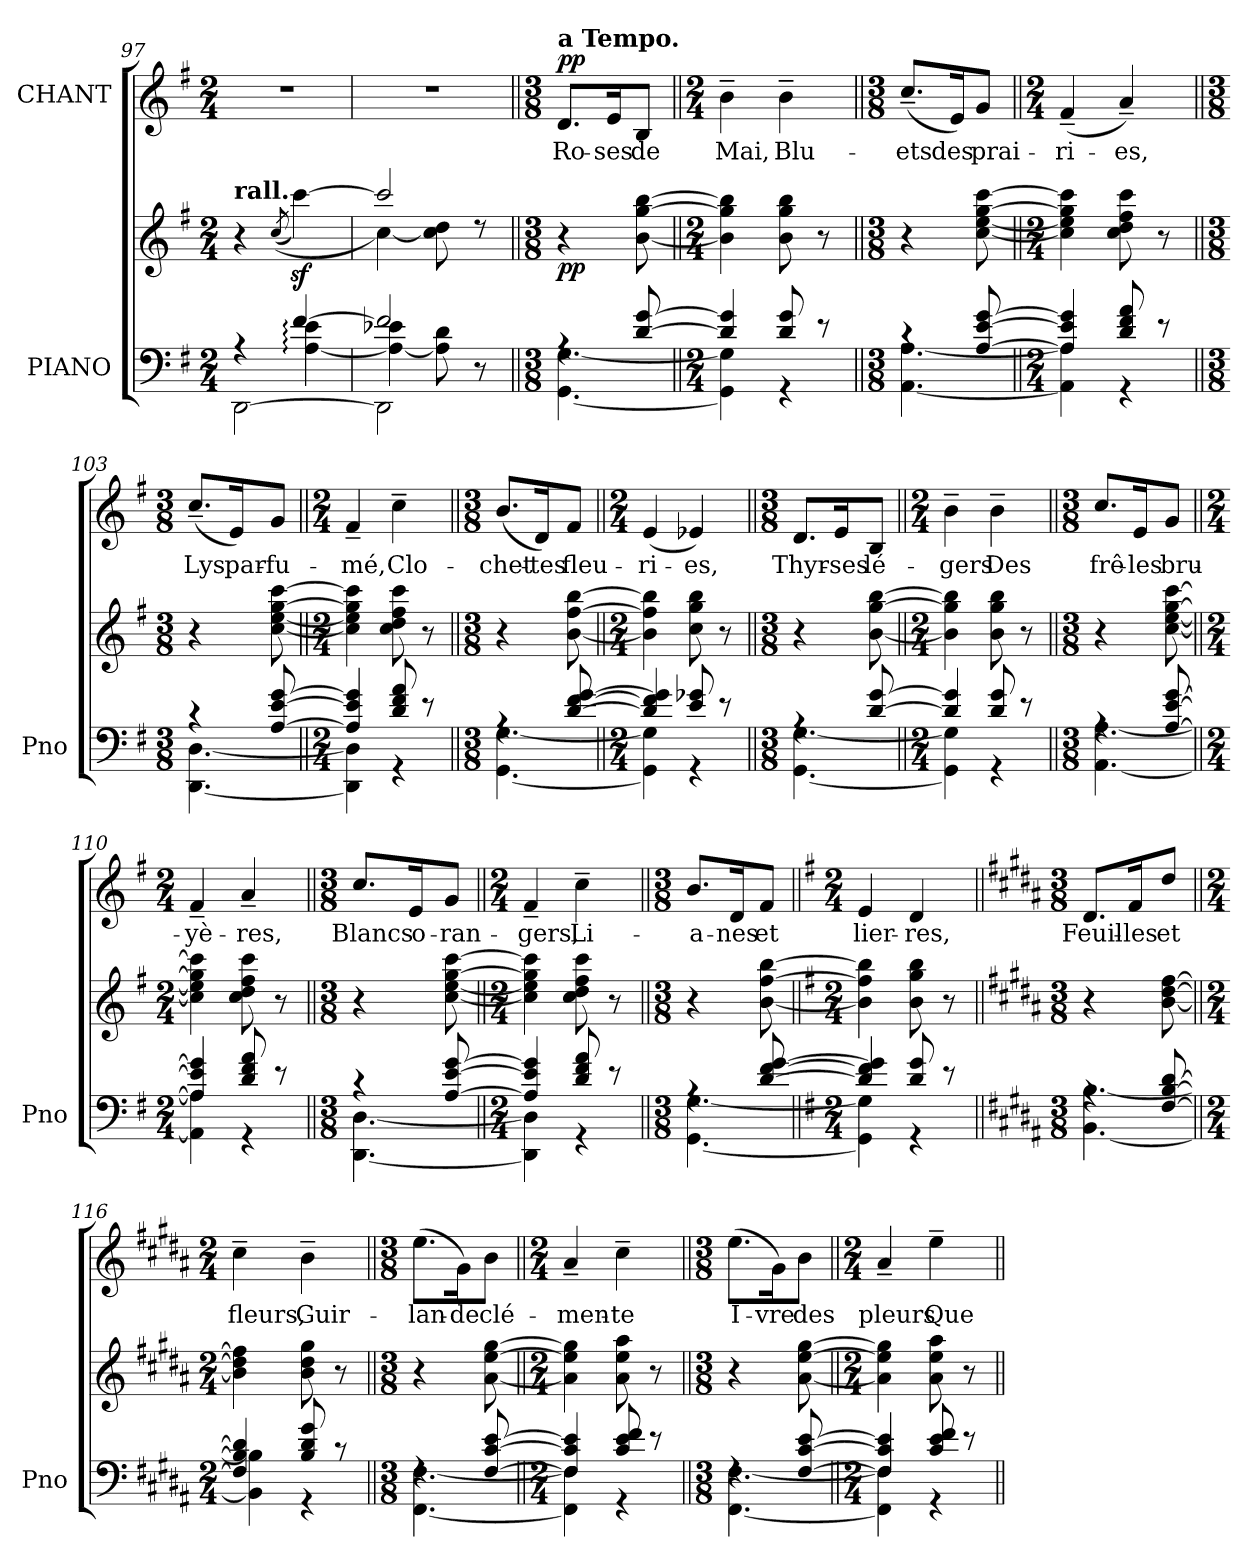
**kern	**kern	**dynam	**kern	**text	**dynam
*part2	*part2	*part2	*part1	*part1	*part1
*staff3	*staff2	*staff2/3	*staff1	*staff1	*staff1
*I"PIANO	*	*	*I"CHANT	*	*
*I'Pno	*	*	*	*	*
*clefF4	*clefG2	*	*clefG2	*	*
*k[f#]	*k[f#]	*	*k[f#]	*	*
*M2/4	*M2/4	*	*M2/4	*	*
*MM80	*MM80	*	*MM80	*	*
=97	=97	=97	=97	=97	=97
*^	*	*	*	*	*
*	*^	*	*	*	*	*
!	!	!	!LO:TX:a:B:t=rall.	!	!	!	!
4rA	4rddyy	[2DD\	4r	.	2r	.	.
.	.	.	(<(<8qcc/	.	.	.	.
[4f#/	[4A\: 4e\:	.	[4cccz<\)	.	.	.	.
=98	=98	=98	=98	=98	=98	=98	=98
*	*	*	*^	*	*	*	*
2f#/]	4A\_ 4e-X\	2DD\]	2ccc/]	[4cc\)	.	2r	.	.
.	8A\] 8d\	.	.	8cc\] 8dd\	.	.	.	.
.	8r	.	.	8rdd	.	.	.	.
*v	*v	*v	*	*	*	*	*	*
*	*v	*v	*	*	*	*
!!LO:PB:g=z
=99||	=99||	=99||	=99||	=99||	=99||
*M3/8	*M3/8	*	*M3/8	*	*
*	*	*	*MM92	*	*
*^	*^	*	*	*	*
!	!	!	!	!	!LO:TX:a:B:t=a Tempo.	!	!
!	!	!LO:TX:a:B:t=a Tempo.	!	!	!	!	!
!	!	!	!	!LO:DY:b	!	!LO:LY:b	!LO:DY:a
*	*	*v	*v	*	*	*	*
4rA	[4.GG\ [4.G\	4r	pp	8.d/L	Ro-	pp
!	!	!	!	!	!LO:LY:b	!
.	.	.	.	16e/K	-ses	.
!	!	!	!	!	!LO:LY:b	!
[8d/ [8g/	.	[8b\ [8gg\ [8bb\	.	8B/J	de	.
=100||	=100||	=100||	=100||	=100||	=100||	=100||
*M2/4	*	*M2/4	*	*M2/4	*	*
!	!	!	!	!	!LO:LY:b	!
4d/] 4g/]	4GG\] 4G\]	4b\] 4gg\] 4bb\]	.	4b~\	Mai,	.
!	!	!	!	!	!LO:LY:b	!
8d/ 8g/	4r	8b\ 8gg\ 8bb\	.	4b~\	Blu-	.
8r	.	8r	.	.	.	.
=101||	=101||	=101||	=101||	=101||	=101||	=101||
*M3/8	*	*M3/8	*	*M3/8	*	*
!	!	!	!	!	!LO:LY:b	!
4rc	[4.AA\ [4.A\	4r	.	(>8.cc~/L	-ets	.
!	!	!	!	!	!LO:LY:b	!
.	.	.	.	16e/K)	des	.
!	!	!	!	!	!LO:LY:b	!
[8A/ [8e/ [8g/	.	[8cc\ [8ee\ [8gg\ [8ccc\	.	8g/J	prai-	.
=102||	=102||	=102||	=102||	=102||	=102||	=102||
*M2/4	*	*M2/4	*	*M2/4	*	*
!	!	!	!	!	!LO:LY:b	!
4A/] 4e/] 4g/]	4AA\] 4A\]	4cc\] 4ee\] 4gg\] 4ccc\]	.	(<4f#~/	-ri-	.
!	!	!	!	!	!LO:LY:b	!
8d/ 8f#/ 8a/	4r	8cc\ 8dd\ 8ff#\ 8ccc\	.	4a~/)	-es,	.
8r	.	8r	.	.	.	.
=103||	=103||	=103||	=103||	=103||	=103||	=103||
*M3/8	*	*M3/8	*	*M3/8	*	*
!	!	!	!	!	!LO:LY:b	!
4r	[4.DD\ [4.D\	4r	.	(>8.cc~/L	Lys	.
!	!	!	!	!	!LO:LY:b	!
.	.	.	.	16e/K)	par-	.
!	!	!	!	!	!LO:LY:b	!
[8A/ [8e/ [8g/	.	[8cc\ [8ee\ [8gg\ [8ccc\	.	8g/J	-fu-	.
!!LO:LB:g=z
=104||	=104||	=104||	=104||	=104||	=104||	=104||
*M2/4	*	*M2/4	*	*M2/4	*	*
!	!	!	!	!	!LO:LY:b	!
4A/] 4e/] 4g/]	4DD\] 4D\]	4cc\] 4ee\] 4gg\] 4ccc\]	.	4f#~/	-mé,	.
!	!	!	!	!	!LO:LY:b	!
8d/ 8f#/ 8a/	4r	8cc\ 8dd\ 8ff#\ 8ccc\	.	4cc~\	Clo-	.
8r	.	8r	.	.	.	.
=105||	=105||	=105||	=105||	=105||	=105||	=105||
*M3/8	*	*M3/8	*	*M3/8	*	*
!	!	!	!	!	!LO:LY:b	!
4rA	[4.GG\ [4.G\	4r	.	(<8.b/L	-chet-	.
!	!	!	!	!	!LO:LY:b	!
.	.	.	.	16d/K)	-tes	.
!	!	!	!	!	!LO:LY:b	!
[8d/ [8f#/ [8g/	.	[8b\ [8ff#\ [8bb\	.	8f#/J	fleu-	.
=106||	=106||	=106||	=106||	=106||	=106||	=106||
*M2/4	*	*M2/4	*	*M2/4	*	*
!	!	!	!	!	!LO:LY:b	!
4d/] 4f#/] 4g/]	4GG\] 4G\]	4b\] 4ff#\] 4bb\]	.	(<4e/	-ri-	.
!	!	!	!	!	!LO:LY:b	!
8e/ 8g-X/	4r	8cc\ 8gg\ 8bb\	.	4e-X/)	-es,	.
8r	.	8r	.	.	.	.
=107||	=107||	=107||	=107||	=107||	=107||	=107||
*M3/8	*	*M3/8	*	*M3/8	*	*
!	!	!	!	!	!LO:LY:b	!
4rA	[4.GG\ [4.G\	4r	.	8.d/L	Thyr-	.
!	!	!	!	!	!LO:LY:b	!
.	.	.	.	16e/K	-ses	.
!	!	!	!LO:DY:b	!	!LO:LY:b	!
!	!	!	!LO:DY:n=1:b	!	!	!
[8d/ [8g/	.	[8b\ [8gg\ [8bb\	other-dynamics pp	8B/J	lé-	.
=108||	=108||	=108||	=108||	=108||	=108||	=108||
*M2/4	*	*M2/4	*	*M2/4	*	*
!	!	!	!	!	!LO:LY:b	!
4d/] 4g/]	4GG\] 4G\]	4b\] 4gg\] 4bb\]	.	4b~\	-gers	.
!	!	!	!	!	!LO:LY:b	!
8d/ 8g/	4r	8b\ 8gg\ 8bb\	.	4b~\	Des	.
8r	.	8r	.	.	.	.
!!LO:LB:g=z
=109||	=109||	=109||	=109||	=109||	=109||	=109||
*M3/8	*	*M3/8	*	*M3/8	*	*
!	!	!	!	!	!LO:LY:b	!
4rA	[4.AA\ [4.A\	4r	.	8.cc/L	frê-	.
!	!	!	!	!	!LO:LY:b	!
.	.	.	.	16e/K	-les	.
!	!	!	!	!	!LO:LY:b	!
[8A/ [8e/ [8g/	.	[8cc\ [8ee\ [8gg\ [8ccc\	.	8g/J	bru-	.
=110||	=110||	=110||	=110||	=110||	=110||	=110||
*M2/4	*	*M2/4	*	*M2/4	*	*
!	!	!	!	!	!LO:LY:b	!
4A/] 4e/] 4g/]	4AA\] 4A\]	4cc\] 4ee\] 4gg\] 4ccc\]	.	4f#~/	-yè-	.
!	!	!	!	!	!LO:LY:b	!
8d/ 8f#/ 8a/	4r	8cc\ 8dd\ 8ff#\ 8ccc\	.	4a~/	-res,	.
8r	.	8r	.	.	.	.
=111||	=111||	=111||	=111||	=111||	=111||	=111||
*M3/8	*	*M3/8	*	*M3/8	*	*
!	!	!	!	!	!LO:LY:b	!
4r	[4.DD\ [4.D\	4r	.	8.cc/L	Blancs	.
!	!	!	!	!	!LO:LY:b	!
.	.	.	.	16e/K	o-	.
!	!	!	!	!	!LO:LY:b	!
[8A/ [8e/ [8g/	.	[8cc\ [8ee\ [8gg\ [8ccc\	.	8g/J	-ran-	.
=112||	=112||	=112||	=112||	=112||	=112||	=112||
*M2/4	*	*M2/4	*	*M2/4	*	*
!	!	!	!	!	!LO:LY:b	!
4A/] 4e/] 4g/]	4DD\] 4D\]	4cc\] 4ee\] 4gg\] 4ccc\]	.	4f#~/	-gers,	.
!	!	!	!	!	!LO:LY:b	!
8d/ 8f#/ 8a/	4r	8cc\ 8dd\ 8ff#\ 8ccc\	.	4cc~\	Li-	.
8r	.	8r	.	.	.	.
=113||	=113||	=113||	=113||	=113||	=113||	=113||
*M3/8	*	*M3/8	*	*M3/8	*	*
!	!	!	!	!	!LO:LY:b	!
4rA	[4.GG\ [4.G\	4r	.	8.b/L	-a-	.
!	!	!	!	!	!LO:LY:b	!
.	.	.	.	16d/K	-nes	.
!	!	!	!	!	!LO:LY:b	!
[8d/ [8f#/ [8g/	.	[8b\ [8ff#\ [8bb\	.	8f#/J	et	.
!!LO:LB:g=z
=114||	=114||	=114||	=114||	=114||	=114||	=114||
*k[f#]	*	*k[f#]	*	*k[f#]	*	*
*M2/4	*	*M2/4	*	*M2/4	*	*
!	!	!	!	!	!LO:LY:b	!
4d/] 4f#/] 4g/]	4GG\] 4G\]	4b\] 4ff#\] 4bb\]	.	4e/	lier-	.
!	!	!	!	!	!LO:LY:b	!
8d/ 8g/	4r	8b\ 8gg\ 8bb\	.	4d/	-res,	.
8r	.	8r	.	.	.	.
=115||	=115||	=115||	=115||	=115||	=115||	=115||
*k[f#c#g#d#a#]	*	*k[f#c#g#d#a#]	*	*k[f#c#g#d#a#]	*	*
*M3/8	*	*M3/8	*	*M3/8	*	*
!	!	!	!LO:DY:b	!	!LO:LY:b	!
!	!	!	!LO:DY:n=1:b	!	!	!LO:DY:a
!	!	!	!	!	!	!LO:DY:n=1:a
4rA	[4.BB\ [4.B\	4r	other-dynamics f	8.d#/L	Feuil-	other-dynamics f
!	!	!	!	!	!LO:LY:b	!
.	.	.	.	16f#/K	-les	.
!	!	!	!	!	!LO:LY:b	!
[8F#/ [8B/ [8d#/	.	[8b\ [8dd#\ [8ff#\	.	8dd#/J	et	.
=116||	=116||	=116||	=116||	=116||	=116||	=116||
*M2/4	*	*M2/4	*	*M2/4	*	*
!	!	!	!	!	!LO:LY:b	!
4F#/] 4B/] 4d#/]	4BB\] 4B\]	4b\] 4dd#\] 4ff#\]	.	4cc#~\	fleurs,	.
!	!	!	!	!	!LO:LY:b	!
8B/ 8d#/ 8g#/	4r	8b\ 8dd#\ 8gg#\	.	4b~\	Guir-	.
8r	.	8r	.	.	.	.
=117||	=117||	=117||	=117||	=117||	=117||	=117||
*M3/8	*	*M3/8	*	*M3/8	*	*
!	!	!	!	!	!LO:LY:b	!
4rF	[4.FF#\ [4.F#\	4r	.	(>8.ee\L	-lan-	.
!	!	!	!	!	!LO:LY:b	!
.	.	.	.	16g#\K)	-de	.
!	!	!	!	!	!LO:LY:b	!
[8F#/ [8c#/ [8e/	.	[8a#\ [8ee\ [8gg#\	.	8b\J	clé-	.
=118||	=118||	=118||	=118||	=118||	=118||	=118||
*M2/4	*	*M2/4	*	*M2/4	*	*
!	!	!	!	!	!LO:LY:b	!
4F#/] 4c#/] 4e/]	4FF#\] 4F#\]	4a#\] 4ee\] 4gg#\]	.	4a#~/	-men-	.
!	!	!	!	!	!LO:LY:b	!
8c#/ 8e/ 8f#/	4r	8a#\ 8ee\ 8aa#\	.	4cc#~\	-te	.
8r	.	8r	.	.	.	.
!!LO:PB:g=z
=119||	=119||	=119||	=119||	=119||	=119||	=119||
*M3/8	*	*M3/8	*	*M3/8	*	*
!	!	!	!	!	!LO:LY:b	!
4rF	[4.FF#\ [4.F#\	4r	.	(>8.ee\L	I-	.
!	!	!	!	!	!LO:LY:b	!
.	.	.	.	16g#\K)	-vre	.
!	!	!	!	!	!LO:LY:b	!
[8F#/ [8c#/ [8e/	.	[8a#\ [8ee\ [8gg#\	.	8b\J	des	.
=120||	=120||	=120||	=120||	=120||	=120||	=120||
*M2/4	*	*M2/4	*	*M2/4	*	*
!	!	!	!	!	!LO:LY:b	!
4F#/] 4c#/] 4e/]	4FF#\] 4F#\]	4a#\] 4ee\] 4gg#\]	.	4a#~/	pleurs	.
!	!	!	!	!	!LO:LY:b	!
8c#/ 8e/ 8f#/	4r	8a#\ 8ee\ 8aa#\	.	4ee~\	Que	.
8r	.	8r	.	.	.	.
*v	*v	*	*	*	*	*
=||	=||	=||	=||	=||	=||
*-	*-	*-	*-	*-	*-
